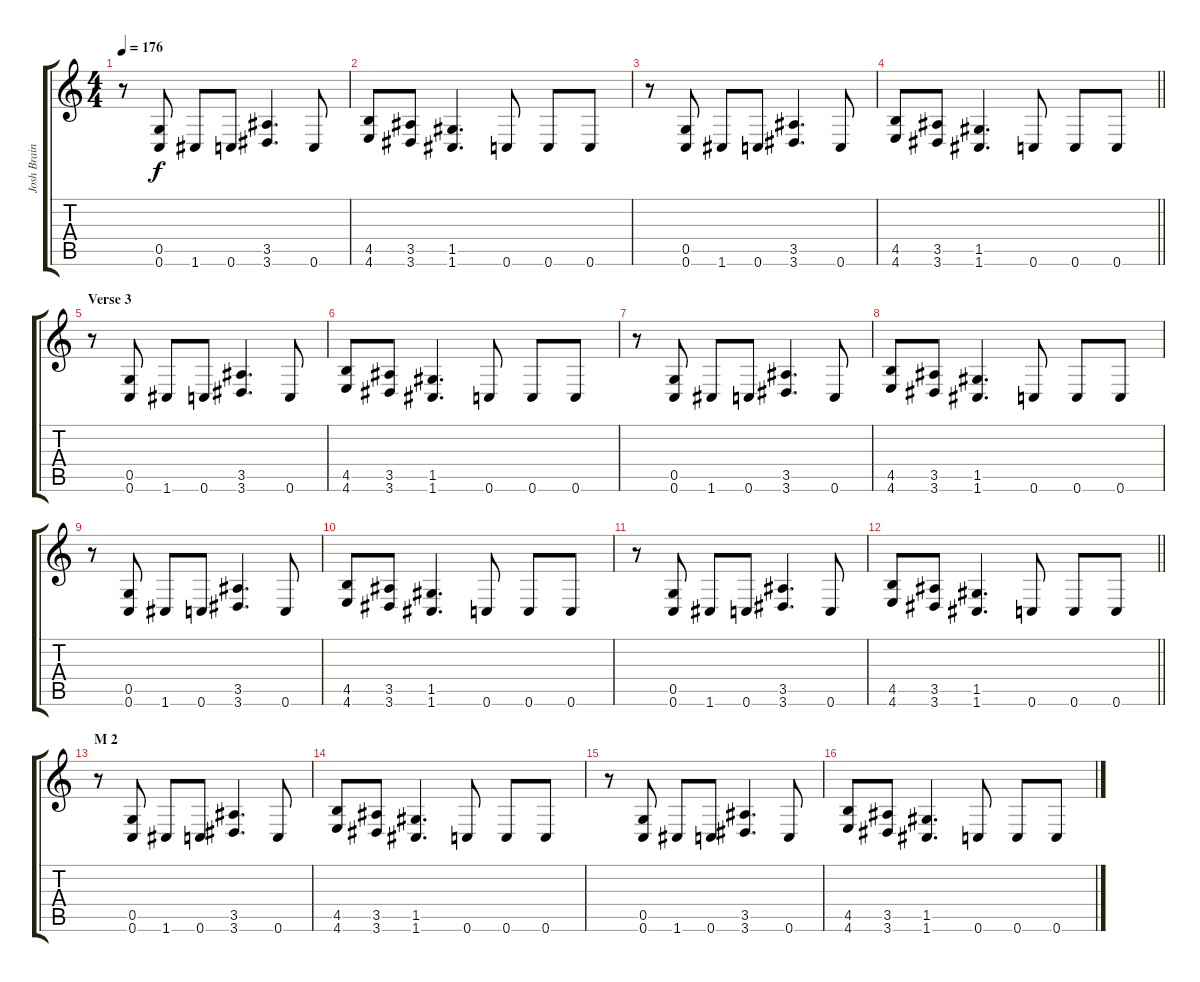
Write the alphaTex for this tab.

\track ("Josh Brainard" "Josh Brain") {instrument distortionguitar}
\staff {score tabs}
\tuning (D4 A3 F3 C3 G2 C2) {hide}
\ts (4 4)
\tempo 176
\clef g2
\ks c
r.8{dy f} (0.5 0.6).8 1.6.8 0.6.8 (3.5 3.6).4{d} 0.6.8 |
(4.5 4.6).8 (3.5 3.6).8 (1.5 1.6).4{d} 0.6.8 0.6.8 0.6.8 |
r.8 (0.5 0.6).8 1.6.8 0.6.8 (3.5 3.6).4{d} 0.6.8 |
\barLineRight lightlight
(4.5 4.6).8 (3.5 3.6).8 (1.5 1.6).4{d} 0.6.8 0.6.8 0.6.8 |
\section ("" "Verse 3")
r.8 (0.5 0.6).8 1.6.8 0.6.8 (3.5 3.6).4{d} 0.6.8 |
(4.5 4.6).8 (3.5 3.6).8 (1.5 1.6).4{d} 0.6.8 0.6.8 0.6.8 |
r.8 (0.5 0.6).8 1.6.8 0.6.8 (3.5 3.6).4{d} 0.6.8 |
(4.5 4.6).8 (3.5 3.6).8 (1.5 1.6).4{d} 0.6.8 0.6.8 0.6.8 |
r.8 (0.5 0.6).8 1.6.8 0.6.8 (3.5 3.6).4{d} 0.6.8 |
(4.5 4.6).8 (3.5 3.6).8 (1.5 1.6).4{d} 0.6.8 0.6.8 0.6.8 |
r.8 (0.5 0.6).8 1.6.8 0.6.8 (3.5 3.6).4{d} 0.6.8 |
\barLineRight lightlight
(4.5 4.6).8 (3.5 3.6).8 (1.5 1.6).4{d} 0.6.8 0.6.8 0.6.8 |
\section ("" "M 2")
r.8 (0.5 0.6).8 1.6.8 0.6.8 (3.5 3.6).4{d} 0.6.8 |
(4.5 4.6).8 (3.5 3.6).8 (1.5 1.6).4{d} 0.6.8 0.6.8 0.6.8 |
r.8 (0.5 0.6).8 1.6.8 0.6.8 (3.5 3.6).4{d} 0.6.8 |
(4.5 4.6).8 (3.5 3.6).8 (1.5 1.6).4{d} 0.6.8 0.6.8 0.6.8
